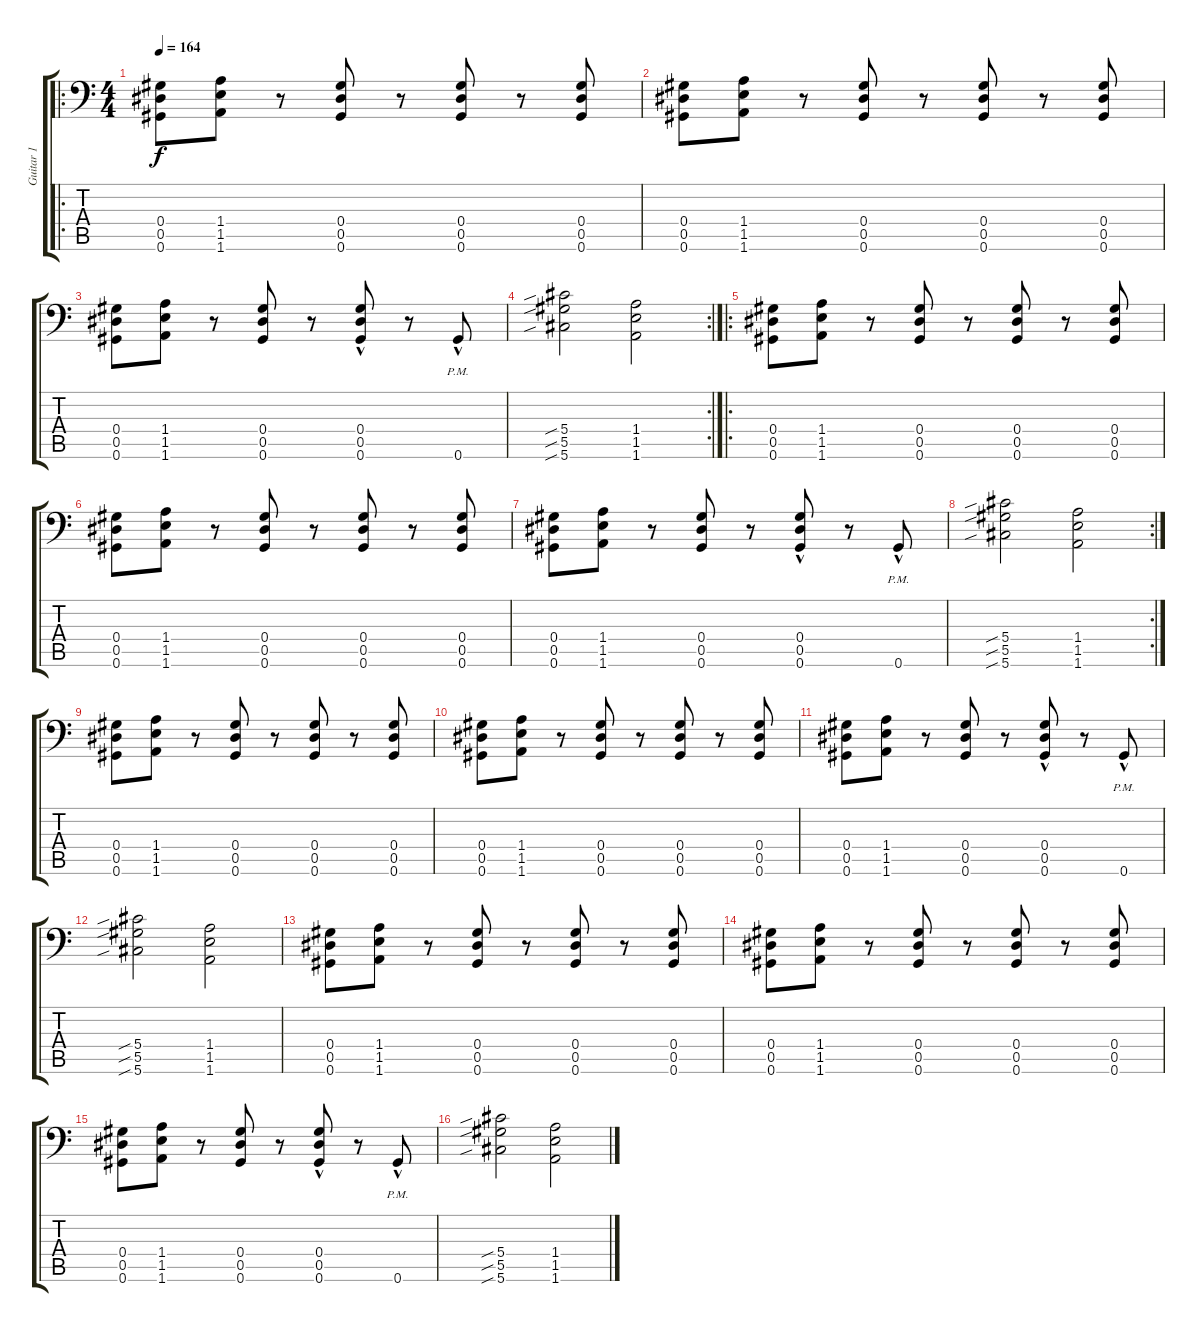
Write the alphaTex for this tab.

\track ("Guitar 1" "Guitar 1") {instrument distortionguitar}
\staff {score tabs}
\tuning (Bb3 F3 Db3 Ab2 Eb2 Ab1) {hide}
\ro
\ts (4 4)
\tempo 164
\clef f4
\ks c
(0.4 0.5 0.6).8{dy f} (1.4 1.5 1.6).8 r.8 (0.4 0.5 0.6).8 r.8 (0.4 0.5 0.6).8 r.8 (0.4 0.5 0.6).8 |
(0.4 0.5 0.6).8 (1.4 1.5 1.6).8 r.8 (0.4 0.5 0.6).8 r.8 (0.4 0.5 0.6).8 r.8 (0.4 0.5 0.6).8 |
(0.4 0.5 0.6).8 (1.4 1.5 1.6).8 r.8 (0.4 0.5 0.6).8 r.8 (0.4{hac} 0.5{hac} 0.6{hac}).8 r.8 0.6{hac pm}.8 |
\rc 2
(5.4{sib} 5.5{sib} 5.6{sib}).2 (1.4 1.5 1.6).2 |
\ro
(0.4 0.5 0.6).8 (1.4 1.5 1.6).8 r.8 (0.4 0.5 0.6).8 r.8 (0.4 0.5 0.6).8 r.8 (0.4 0.5 0.6).8 |
(0.4 0.5 0.6).8 (1.4 1.5 1.6).8 r.8 (0.4 0.5 0.6).8 r.8 (0.4 0.5 0.6).8 r.8 (0.4 0.5 0.6).8 |
(0.4 0.5 0.6).8 (1.4 1.5 1.6).8 r.8 (0.4 0.5 0.6).8 r.8 (0.4{hac} 0.5{hac} 0.6{hac}).8 r.8 0.6{hac pm}.8 |
\rc 2
(5.4{sib} 5.5{sib} 5.6{sib}).2 (1.4 1.5 1.6).2 |
(0.4 0.5 0.6).8 (1.4 1.5 1.6).8 r.8 (0.4 0.5 0.6).8 r.8 (0.4 0.5 0.6).8 r.8 (0.4 0.5 0.6).8 |
(0.4 0.5 0.6).8 (1.4 1.5 1.6).8 r.8 (0.4 0.5 0.6).8 r.8 (0.4 0.5 0.6).8 r.8 (0.4 0.5 0.6).8 |
(0.4 0.5 0.6).8 (1.4 1.5 1.6).8 r.8 (0.4 0.5 0.6).8 r.8 (0.4{hac} 0.5{hac} 0.6{hac}).8 r.8 0.6{hac pm}.8 |
(5.4{sib} 5.5{sib} 5.6{sib}).2 (1.4 1.5 1.6).2 |
(0.4 0.5 0.6).8 (1.4 1.5 1.6).8 r.8 (0.4 0.5 0.6).8 r.8 (0.4 0.5 0.6).8 r.8 (0.4 0.5 0.6).8 |
(0.4 0.5 0.6).8 (1.4 1.5 1.6).8 r.8 (0.4 0.5 0.6).8 r.8 (0.4 0.5 0.6).8 r.8 (0.4 0.5 0.6).8 |
(0.4 0.5 0.6).8 (1.4 1.5 1.6).8 r.8 (0.4 0.5 0.6).8 r.8 (0.4{hac} 0.5{hac} 0.6{hac}).8 r.8 0.6{hac pm}.8 |
(5.4{sib} 5.5{sib} 5.6{sib}).2 (1.4 1.5 1.6).2
